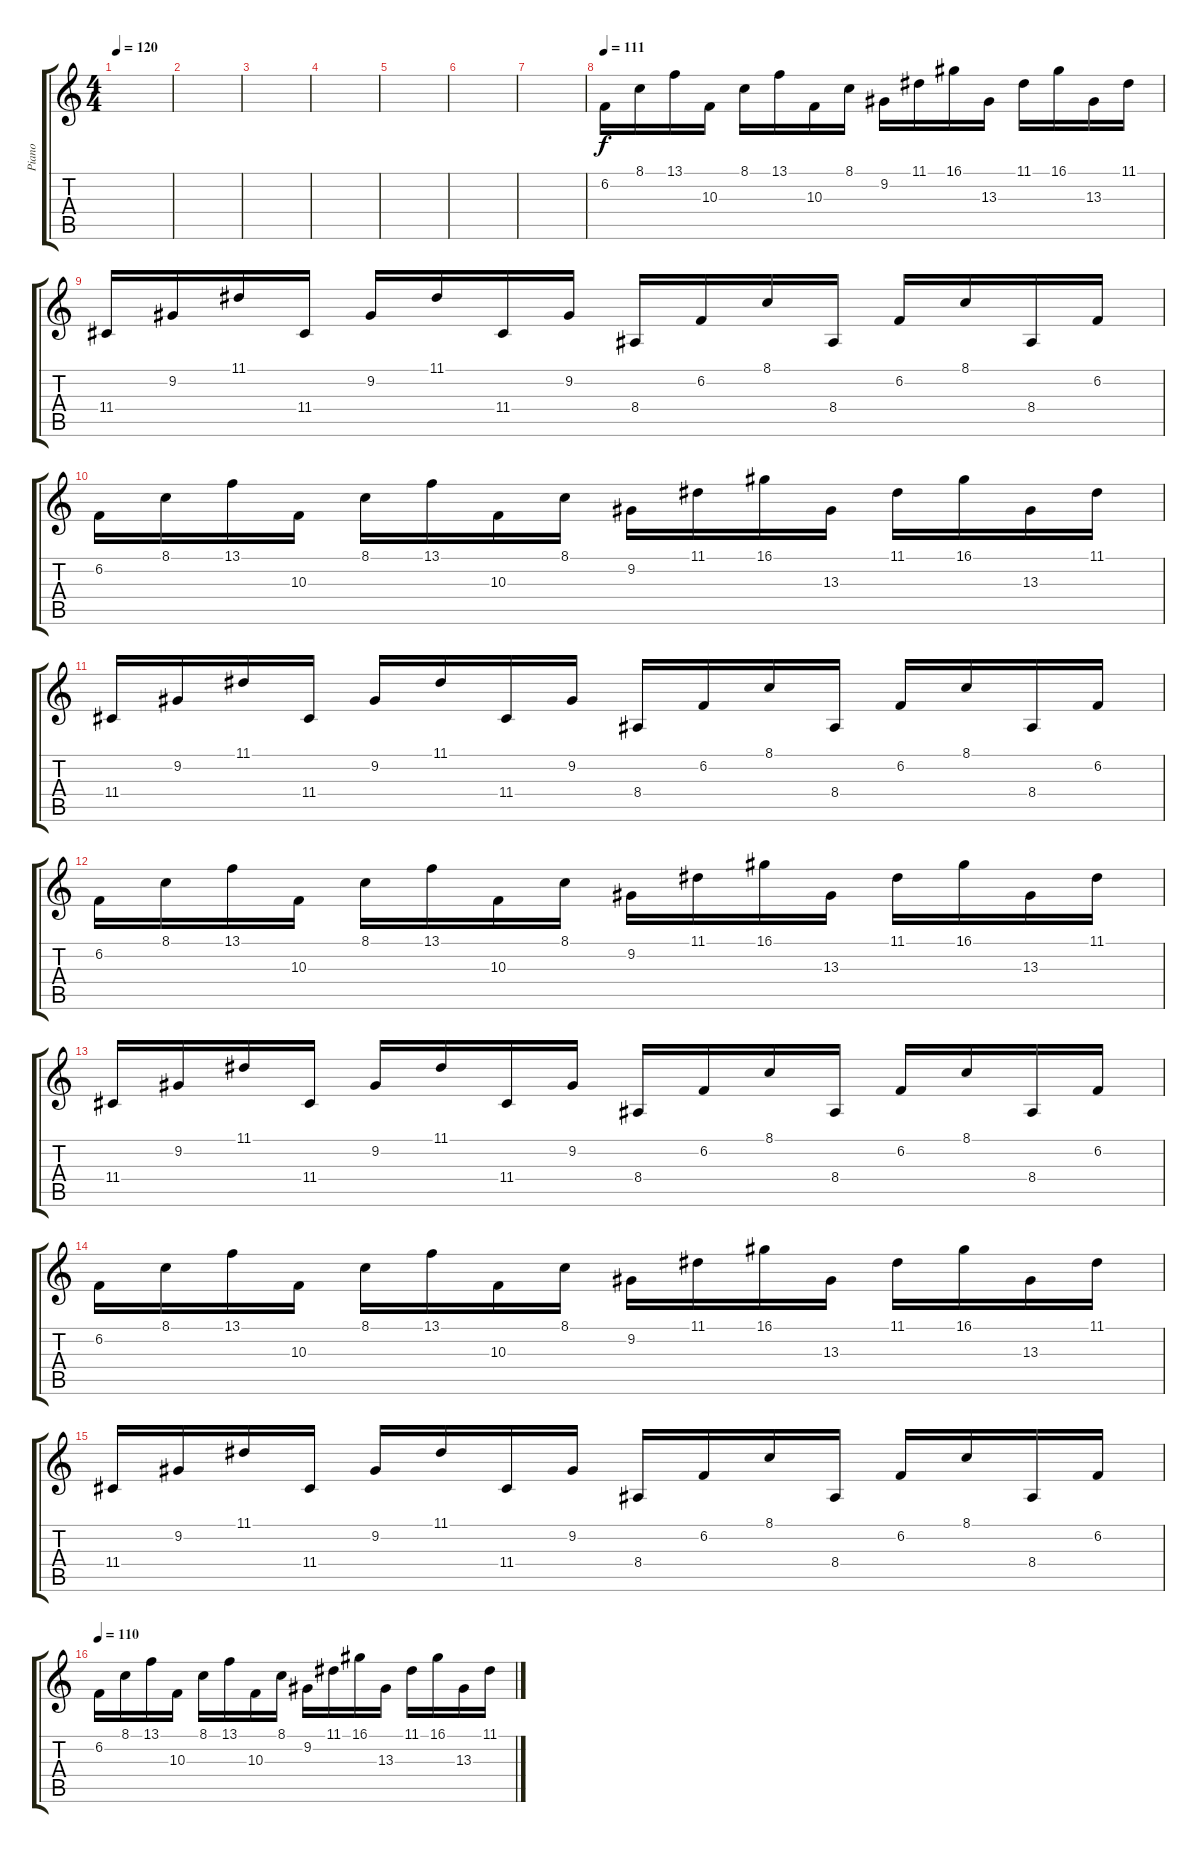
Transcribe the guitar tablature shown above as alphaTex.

\track ("Piano" "Piano") {instrument brightacousticpiano}
\staff {score tabs}
\tuning (E4 B3 G3 D3 A2 E2) {hide}
\ts (4 4)
\tempo 120
\clef g2
\ks c
|
|
|
|
|
|
|
\tempo 111
6.2.16 8.1.16 13.1.16 10.3.16 8.1.16 13.1.16 10.3.16 8.1.16 9.2.16 11.1.16 16.1.16 13.3.16 11.1.16 16.1.16 13.3.16 11.1.16 |
11.4.16 9.2.16 11.1.16 11.4.16 9.2.16 11.1.16 11.4.16 9.2.16 8.4.16 6.2.16 8.1.16 8.4.16 6.2.16 8.1.16 8.4.16 6.2.16 |
6.2.16 8.1.16 13.1.16 10.3.16 8.1.16 13.1.16 10.3.16 8.1.16 9.2.16 11.1.16 16.1.16 13.3.16 11.1.16 16.1.16 13.3.16 11.1.16 |
11.4.16 9.2.16 11.1.16 11.4.16 9.2.16 11.1.16 11.4.16 9.2.16 8.4.16 6.2.16 8.1.16 8.4.16 6.2.16 8.1.16 8.4.16 6.2.16 |
6.2.16 8.1.16 13.1.16 10.3.16 8.1.16 13.1.16 10.3.16 8.1.16 9.2.16 11.1.16 16.1.16 13.3.16 11.1.16 16.1.16 13.3.16 11.1.16 |
11.4.16 9.2.16 11.1.16 11.4.16 9.2.16 11.1.16 11.4.16 9.2.16 8.4.16 6.2.16 8.1.16 8.4.16 6.2.16 8.1.16 8.4.16 6.2.16 |
6.2.16 8.1.16 13.1.16 10.3.16 8.1.16 13.1.16 10.3.16 8.1.16 9.2.16 11.1.16 16.1.16 13.3.16 11.1.16 16.1.16 13.3.16 11.1.16 |
11.4.16 9.2.16 11.1.16 11.4.16 9.2.16 11.1.16 11.4.16 9.2.16 8.4.16 6.2.16 8.1.16 8.4.16 6.2.16 8.1.16 8.4.16 6.2.16 |
\tempo 110
6.2.16 8.1.16 13.1.16 10.3.16 8.1.16 13.1.16 10.3.16 8.1.16 9.2.16 11.1.16 16.1.16 13.3.16 11.1.16 16.1.16 13.3.16 11.1.16
